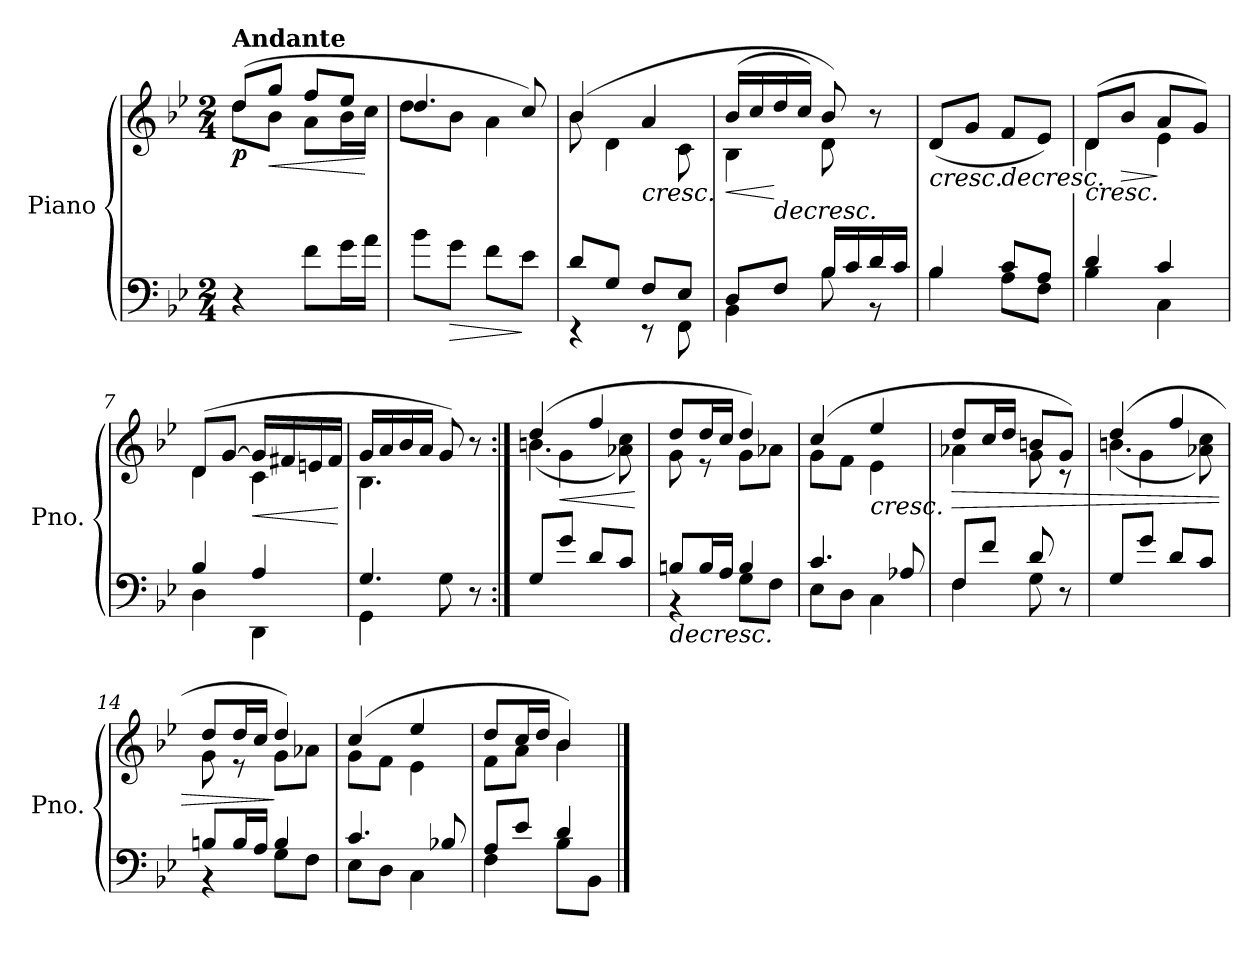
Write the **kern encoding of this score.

**kern	**kern	**dynam
*part1	*part1	*part1
*staff2	*staff1	*staff1/2
*I"Piano	*	*
*I'Pno.	*	*
*clefF4	*clefG2	*
*k[b-e-]	*k[b-e-]	*
*M2/4	*M2/4	*
=1	=1	=1
*	*^	*
!	!LO:TX:a:B:t=Andante	!	!
!	!	!	!LO:DY:b
4r	(>8dd/L	8dd\L	p
!	!	!	!LO:HP:b
.	8gg/J	8b-\J	<
8f\L	8ff/L	8a\L	.
16g\L	8ee-/J	16b-\L	.
16a\JJ	.	16cc\JJ	[
=2	=2	=2	=2
8b-\L	4.dd/	8dd\L	.
!	!	!	!LO:HP:b=2
!	!	!	!LO:HP:n=1:b
8g\J	.	8b-\J	> >
8f\L	.	4a\	.
8e-\J	8cc/)	.	]
=3	=3	=3	=3
*^	*	*	*
8d/L	4r	(>4b-/	8b-\	.
8G/J	.	.	4d\	.
!	!	!	!	!LO:HP:b
8F/L	8r	4a/	.	<
8E-/J	8FF\	.	8c\	.
*v	*v	*	*	*
*	*v	*v	*
.	.	]
=4	=4	=4
*^	*	*
!	!	!	!LO:HP:b
*	*	*^	*
8D/L	4BB-\	(>16b-/LL	4B-\	<
.	.	16cc/	.	.
!	!	!	!	!LO:HP:n=1:b
8F/J	.	16dd/	.	[ >
.	.	16cc/JJ)	.	.
16B-/LL	8B-\	8b-/)	8d\	[
16c/	.	.	.	.
16d/	8r	8r	8ryy	.
16c/JJ	.	.	.	.
*	*	*v	*v	*
=5	=5	=5	=5
!	!	!	!LO:HP:b
4B-/	4B-\	(<8d/L	<
.	.	8g/J	.
!	!	!	!LO:HP:n=1:b
8c/L	8A\L	8f/L	] >
8A/J	8F\J	8e-/J)	.
*v	*v	*	*
.	.	[
!!LO:LB:g=z
=6	=6	=6
*^	*	*
!	!	!	!LO:HP:b
*	*	*^	*
4d/	4B-\	(>8d/L	4d\	<
!	!	!	!	!LO:HP:b
.	.	8b-/J	.	>
4c/	4C\	8a/L	4e-\	]
.	.	8g/J)	.	]
=7	=7	=7	=7	=7
4B-/	4D\	(>8d/L	4d\	.
.	.	[8g/J	.	.
!	!	!	!	!LO:HP:b
4A/	4DD\	16g/LL]	4c\	<
.	.	16f#X/	.	.
.	.	16en/	.	.
.	.	16f#/JJ	.	.
*v	*v	*	*	*
*	*v	*v	*
.	.	[
=8	=8	=8
*^	*^	*
4.G/	4GG\	16g/LL	4.B-\	.
.	.	16a/	.	.
.	.	16b-/	.	.
.	.	16a/JJ	.	.
.	8G\	8g/)	.	.
8r	8ryy	8r	8ryy	.
*v	*v	*	*	*
=9:|!	=9:|!	=9:|!	=9:|!
*	*	*^	*
8G/L	(>4dd/	(<4.bn\	8ryy	.
!	!	!	!	!LO:HP:b
8g/J	.	.	(>4g\	<
8d/L	4ff/	.	.	.
8c/J	.	(8a-X\ 8cc\)	8ryy	.
*	*v	*v	*v	*
.	.	[
=10	=10	=10
!	!	!LO:HP:b=2
*^	*^	*
8Bn/L	4r	8dd/L	8g\	>
16B/L	.	16dd/L	8r	.
16A/JJ	.	16cc/JJ	.	.
4B/)	8G\L	4dd/)	8g\L	[
.	8F\J	.	8a-X\J	.
!!LO:LB:g=z	!!
=11	=11	=11	=11	=11
4.c/	8E-\L	(>4cc/	8g\L	.
.	8D\J	.	8f\J	.
!	!	!	!	!LO:HP:b
.	4C\	4ee-/	4e-\	<
8A-X/	.	.	.	.
*v	*v	*	*	*
*	*v	*v	*
.	.	]
=12	=12	=12
*^	*	*
!	!	!	!LO:HP:b
*	*	*^	*
8F/L	4F\	8dd/L	4a-X\	>
8f/J	.	16cc/L	.	.
.	.	16dd/JJ	.	.
8d/	8G\	8bn/L	8g\	[
8r	8ryy	8g/J)	8r	.
*v	*v	*	*	*
=13	=13	=13	=13
*	*	*^	*
8G/L	(>4dd/	(<4.bn\	8ryy	.
8g/J	.	.	(>4g\	.
8d/L	4ff/	.	.	.
8c/J	.	(8a-X\ 8cc\)	8ryy	.
*	*	*v	*v	*
=14	=14	=14	=14
*^	*	*	*
8Bn/L	4r	8dd/L	8g\	.
16B/L	.	16dd/L	8r	.
16A/JJ	.	16cc/JJ	.	.
4B/)	8G\L	4dd/)	8g\L	]
.	8F\J	.	8a-X\J	.
=15	=15	=15	=15	=15
4.c/	8E-\L	(>4cc/	8g\L	.
.	8D\J	.	8f\J	.
.	4C\	4ee-/	4e-\	.
8B-X/	.	.	.	.
=16	=16	=16	=16	=16
8A/L	4F\	8dd/L	8f\L	.
8e-/J	.	16cc/L	8a\J	.
.	.	16dd/JJ	.	.
4d/	8B-\L	4b-/)	4b-\	.
.	8BB-\J	.	.	.
*v	*v	*	*	*
*	*v	*v	*
==	==	==
*-	*-	*-
